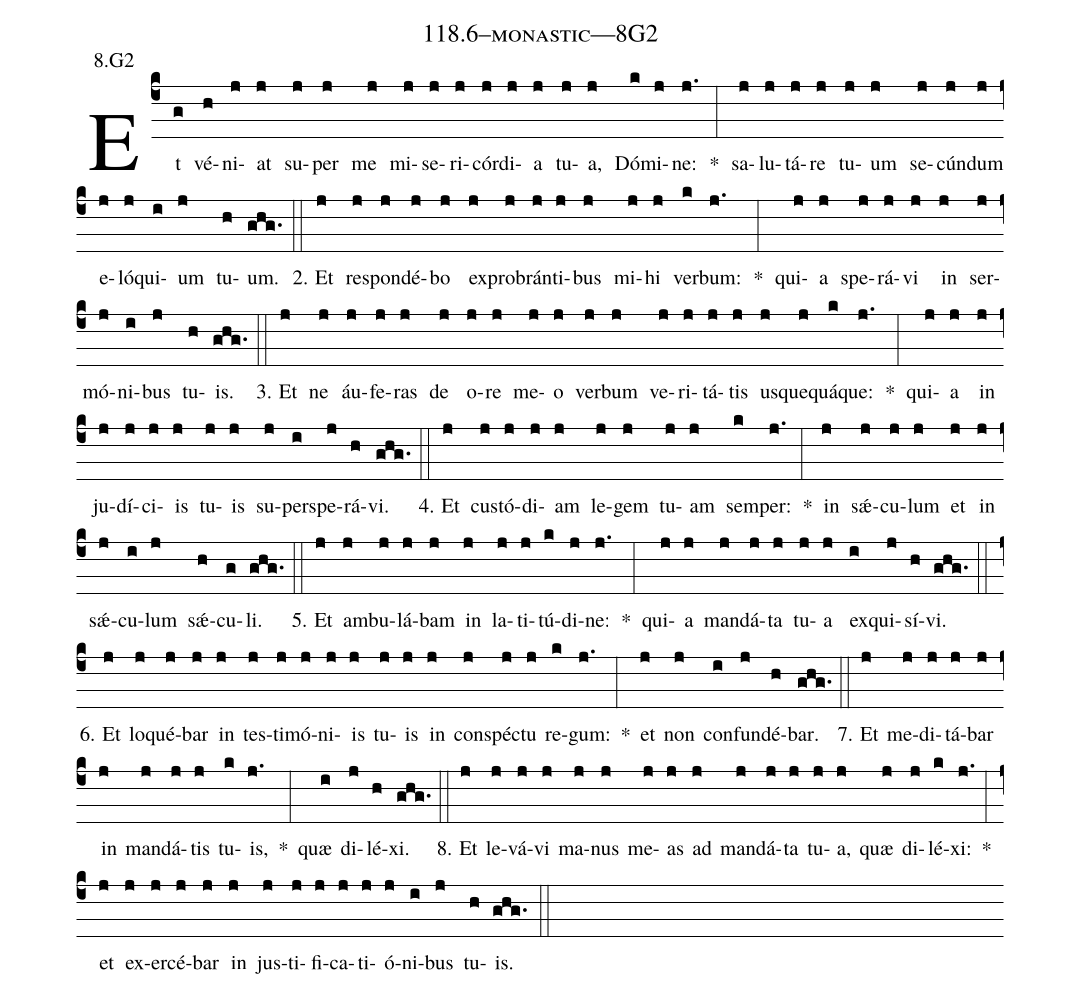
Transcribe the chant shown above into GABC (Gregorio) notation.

name: 118.6--monastic---8G2;
annotation: 8.G2;
%%
(c4)Et(g) vé(h)ni(j)at(j) su(j)per(j) me(j) mi(j)se(j)ri(j)cór(j)di(j)a(j) tu(j)a,(j) Dó(k)mi(j)ne:(j.) *(:) sa(j)lu(j)tá(j)re(j) tu(j)um(j) se(j)cún(j)dum(j) e(j)ló(j)qui(i)um(j) tu(h)um.(ghg.) (::)
2. Et(j) re(j)spon(j)dé(j)bo(j) ex(j)pro(j)brán(j)ti(j)bus(j) mi(j)hi(j) ver(k)bum:(j.) *(:) qui(j)a(j) spe(j)rá(j)vi(j) in(j) ser(j)mó(j)ni(i)bus(j) tu(h)is.(ghg.) (::)
3. Et(j) ne(j) áu(j)fe(j)ras(j) de(j) o(j)re(j) me(j)o(j) ver(j)bum(j) ve(j)ri(j)tá(j)tis(j) us(j)que(j)quá(k)que:(j.) *(:) qui(j)a(j) in(j) ju(j)dí(j)ci(j)is(j) tu(j)is(j) su(j)per(i)spe(j)rá(h)vi.(ghg.) (::)
4. Et(j) cus(j)tó(j)di(j)am(j) le(j)gem(j) tu(j)am(j) sem(k)per:(j.) *(:) in(j) sǽ(j)cu(j)lum(j) et(j) in(j) sǽ(j)cu(i)lum(j) sǽ(h)cu(g)li.(ghg.) (::)
5. Et(j) am(j)bu(j)lá(j)bam(j) in(j) la(j)ti(j)tú(k)di(j)ne:(j.) *(:) qui(j)a(j) man(j)dá(j)ta(j) tu(j)a(j) ex(i)qui(j)sí(h)vi.(ghg.) (::)
6. Et(j) lo(j)qué(j)bar(j) in(j) tes(j)ti(j)mó(j)ni(j)is(j) tu(j)is(j) in(j) con(j)spéc(j)tu(j) re(k)gum:(j.) *(:) et(j) non(j) con(i)fun(j)dé(h)bar.(ghg.) (::)
7. Et(j) me(j)di(j)tá(j)bar(j) in(j) man(j)dá(j)tis(j) tu(k)is,(j.) *(:) quæ(i) di(j)lé(h)xi.(ghg.) (::)
8. Et(j) le(j)vá(j)vi(j) ma(j)nus(j) me(j)as(j) ad(j) man(j)dá(j)ta(j) tu(j)a,(j) quæ(j) di(j)lé(k)xi:(j.) *(:) et(j) ex(j)er(j)cé(j)bar(j) in(j) jus(j)ti(j)fi(j)ca(j)ti(j)ó(j)ni(i)bus(j) tu(h)is.(ghg.) (::)
